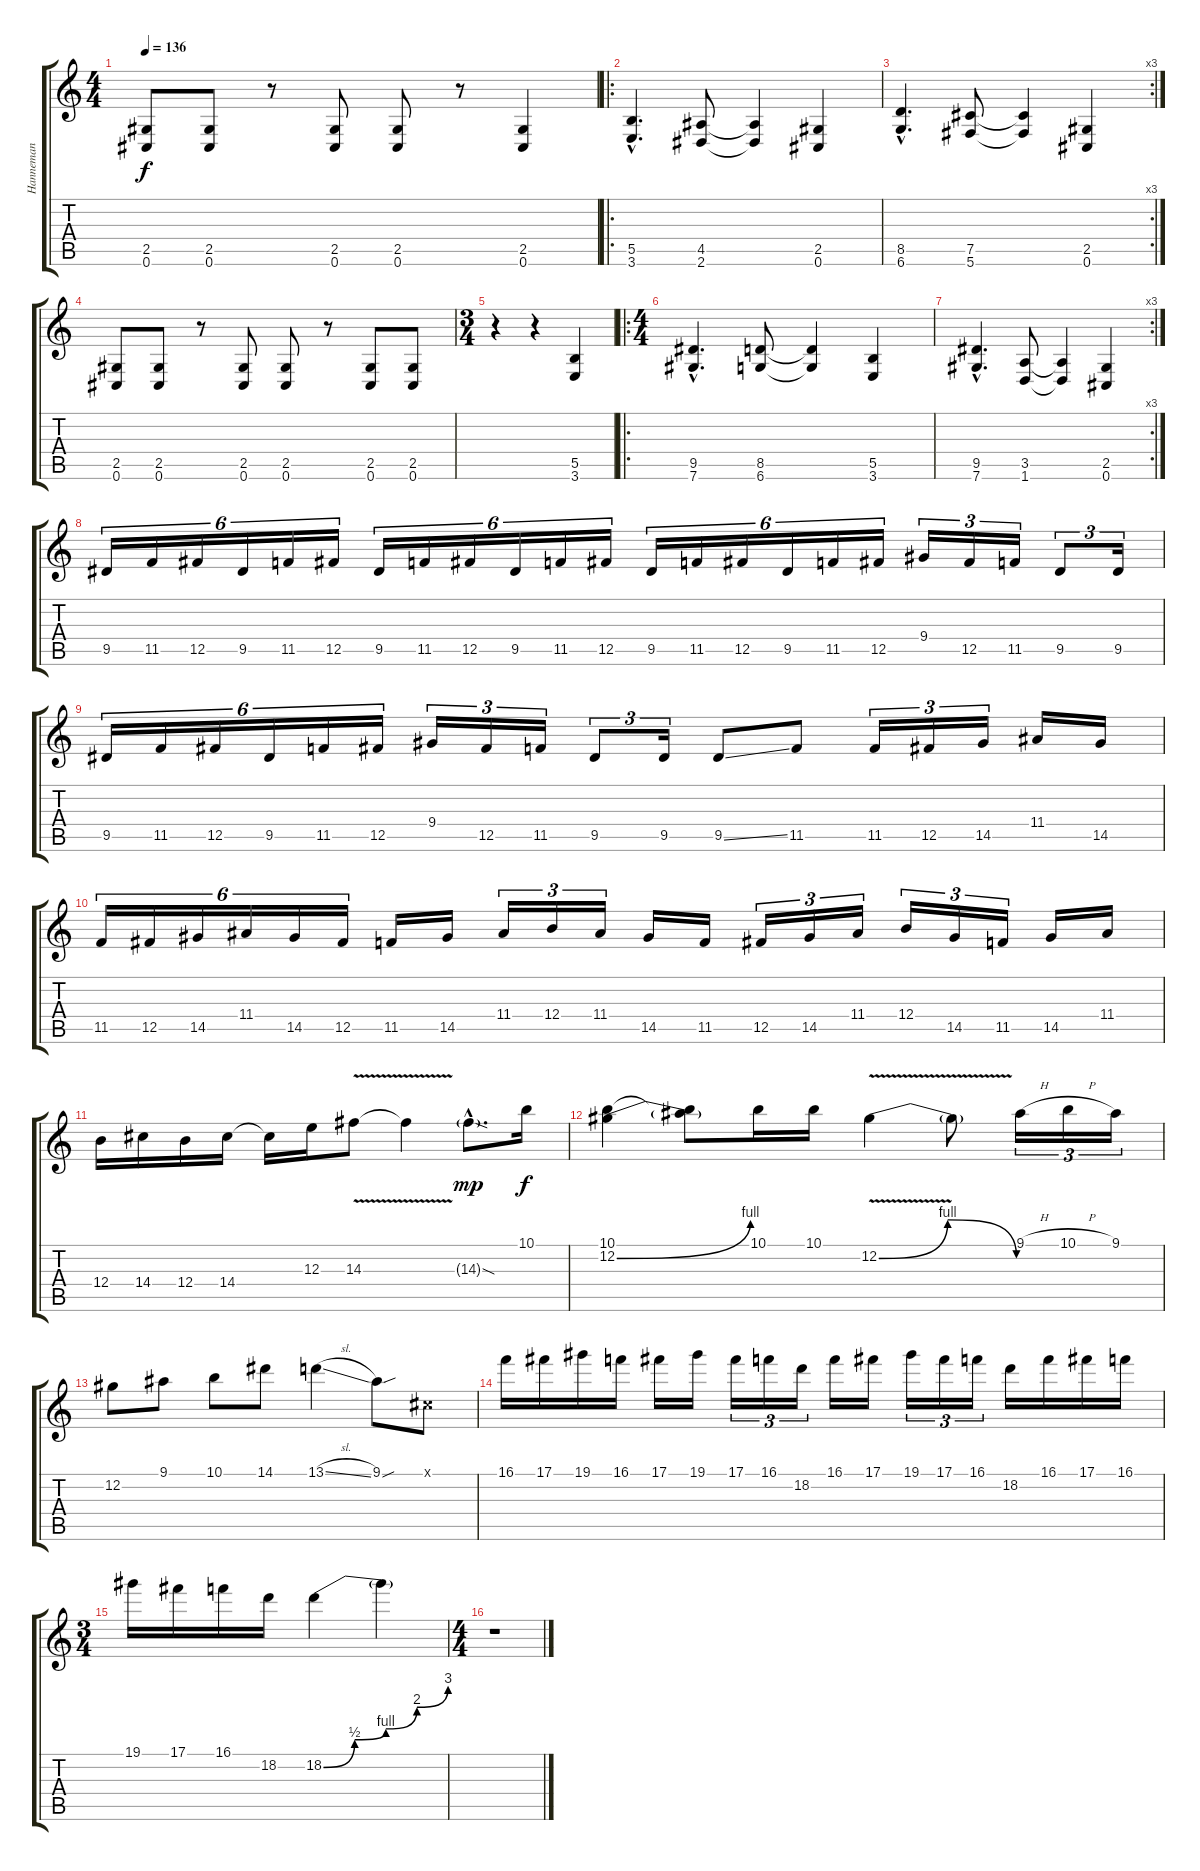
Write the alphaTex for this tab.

\track ("Hanneman" "Hanneman") {instrument overdrivenguitar}
\staff {score tabs}
\tuning (Db4 Ab3 E3 B2 Gb2 Db2) {hide}
\ts (4 4)
\tempo 136
\clef g2
\ks c
(2.5 0.6).8{dy f} (2.5 0.6).8 r.8 (2.5 0.6).8 (2.5 0.6).8 r.8 (2.5 0.6).4 |
\ro
(5.5{hac} 3.6{hac}).4{d} (4.5 2.6).8 (4.5{t} 2.6{t}).4 (2.5 0.6).4 |
\rc 3
(8.5{hac} 6.6{hac}).4{d} (7.5 5.6).8 (7.5{t} 5.6{t}).4 (2.5 0.6).4 |
(2.5 0.6).8 (2.5 0.6).8 r.8 (2.5 0.6).8 (2.5 0.6).8 r.8 (2.5 0.6).8 (2.5 0.6).8 |
\ts (3 4)
r.4 r.4 (5.5 3.6).4 |
\ro
\ts (4 4)
(9.5{hac} 7.6{hac}).4{d} (8.5 6.6).8 (8.5{t} 6.6{t}).4 (5.5 3.6).4 |
\rc 3
(9.5{hac} 7.6{hac}).4{d} (3.5 1.6).8 (3.5{t} 1.6{t}).4 (2.5 0.6).4 |
9.5.16{tu (6 4)} 11.5.16{tu (6 4)} 12.5.16{tu (6 4)} 9.5.16{tu (6 4)} 11.5.16{tu (6 4)} 12.5.16{tu (6 4)} 9.5.16{tu (6 4)} 11.5.16{tu (6 4)} 12.5.16{tu (6 4)} 9.5.16{tu (6 4)} 11.5.16{tu (6 4)} 12.5.16{tu (6 4)} 9.5.16{tu (6 4)} 11.5.16{tu (6 4)} 12.5.16{tu (6 4)} 9.5.16{tu (6 4)} 11.5.16{tu (6 4)} 12.5.16{tu (6 4)} 9.4.16{tu (3 2)} 12.5.16{tu (3 2)} 11.5.16{tu (3 2)} 9.5.8{tu (3 2)} 9.5.16{tu (3 2)} |
9.5.16{tu (6 4)} 11.5.16{tu (6 4)} 12.5.16{tu (6 4)} 9.5.16{tu (6 4)} 11.5.16{tu (6 4)} 12.5.16{tu (6 4)} 9.4.16{tu (3 2)} 12.5.16{tu (3 2)} 11.5.16{tu (3 2)} 9.5.8{tu (3 2)} 9.5.16{tu (3 2)} 9.5{ss}.8 11.5.8 11.5.16{tu (3 2)} 12.5.16{tu (3 2)} 14.5.16{tu (3 2)} 11.4.16 14.5.16 |
11.5.16{tu (6 4)} 12.5.16{tu (6 4)} 14.5.16{tu (6 4)} 11.4.16{tu (6 4)} 14.5.16{tu (6 4)} 12.5.16{tu (6 4)} 11.5.16 14.5.16 11.4.16{tu (3 2)} 12.4.16{tu (3 2)} 11.4.16{tu (3 2)} 14.5.16 11.5.16 12.5.16{tu (3 2)} 14.5.16{tu (3 2)} 11.4.16{tu (3 2)} 12.4.16{tu (3 2)} 14.5.16{tu (3 2)} 11.5.16{tu (3 2)} 14.5.16 11.4.16 |
12.4.16 14.4.16 12.4.16 14.4.16 14.4{t}.16 12.3.16 14.3{v}.8 14.3{t}.4 14.3{sod g hac}.8{d dy mp} 10.1.16{dy f} |
(10.1 12.2{be (bend 0 0 60 4)}).4 (10.1{t} 12.2{t}).8 10.1.16 10.1.16 12.2{be (bendrelease 0 0 30 4 46 4 60 0) v}.4 12.2{t}.8 9.1{h}.16{tu (3 2)} 10.1{h}.16{tu (3 2)} 9.1.16{tu (3 2)} |
12.2.8 9.1.8 10.1.8 14.1.8 13.1{sl}.4 9.1{sou}.8 0.1{x}.8 |
16.1.16 17.1.16 19.1.16 16.1.16 17.1.16 19.1.16 17.1.16{tu (3 2)} 16.1.16{tu (3 2)} 18.2.16{tu (3 2)} 16.1.16 17.1.16 19.1.16{tu (3 2)} 17.1.16{tu (3 2)} 16.1.16{tu (3 2)} 18.2.16 16.1.16 17.1.16 16.1.16 |
\ts (3 4)
19.1.16 17.1.16 16.1.16 18.2.16 18.2{be (custom 0 0 15 2 30 4 45 8 60 12)}.4 18.2{t}.4 |
\ts (4 4)
r.1
